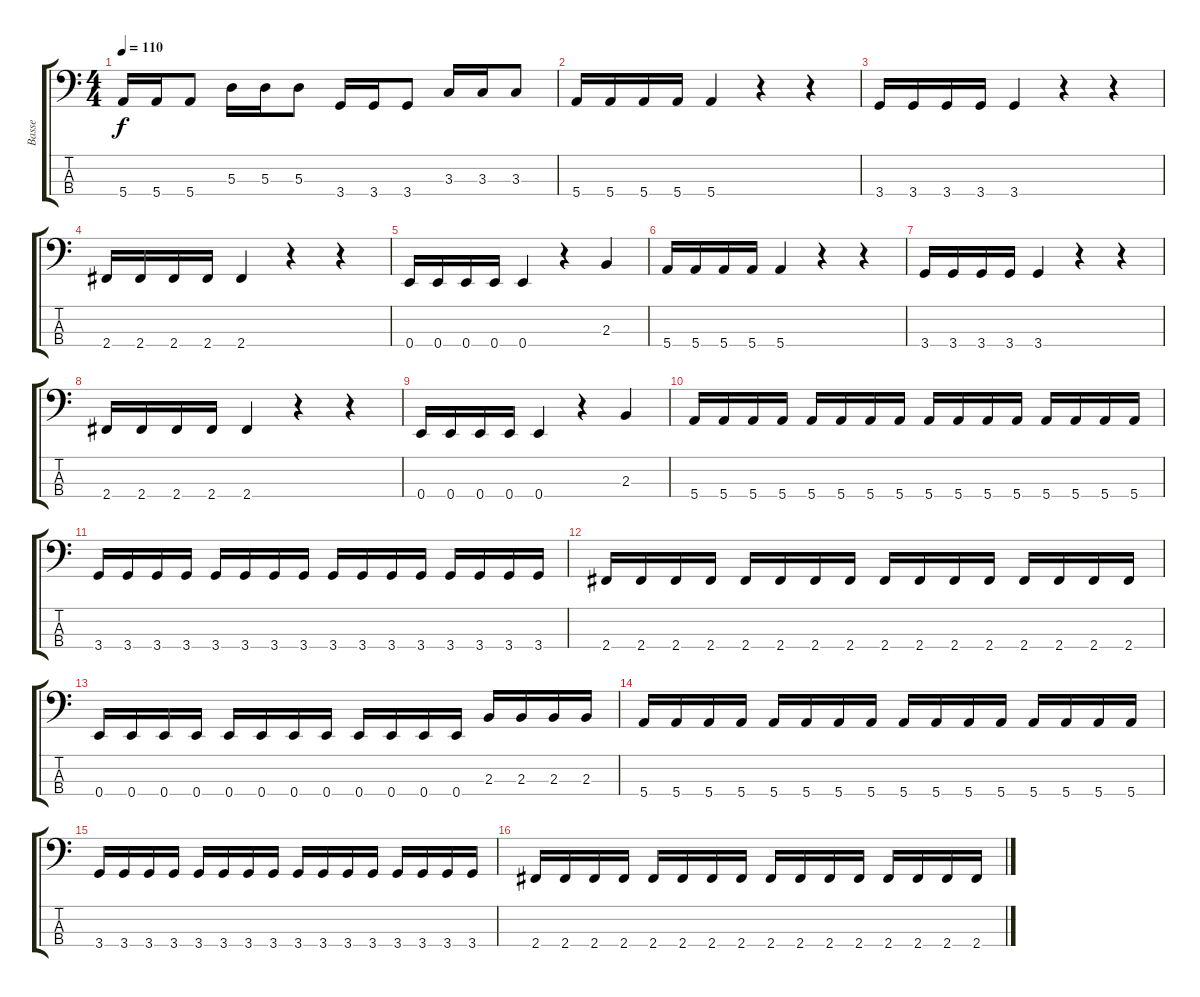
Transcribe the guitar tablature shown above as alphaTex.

\track ("Basse" "Basse") {instrument acousticguitarnylon}
\staff {score tabs}
\tuning (G2 D2 A1 E1) {hide}
\ts (4 4)
\tempo 110
\clef f4
\ks c
5.4.16{dy f} 5.4.16 5.4.8 5.3.16 5.3.16 5.3.8 3.4.16 3.4.16 3.4.8 3.3.16 3.3.16 3.3.8 |
5.4.16 5.4.16 5.4.16 5.4.16 5.4.4 r.4 r.4 |
3.4.16 3.4.16 3.4.16 3.4.16 3.4.4 r.4 r.4 |
2.4.16 2.4.16 2.4.16 2.4.16 2.4.4 r.4 r.4 |
0.4.16 0.4.16 0.4.16 0.4.16 0.4.4 r.4 2.3.4 |
5.4.16 5.4.16 5.4.16 5.4.16 5.4.4 r.4 r.4 |
3.4.16 3.4.16 3.4.16 3.4.16 3.4.4 r.4 r.4 |
2.4.16 2.4.16 2.4.16 2.4.16 2.4.4 r.4 r.4 |
0.4.16 0.4.16 0.4.16 0.4.16 0.4.4 r.4 2.3.4 |
5.4.16 5.4.16 5.4.16 5.4.16 5.4.16 5.4.16 5.4.16 5.4.16 5.4.16 5.4.16 5.4.16 5.4.16 5.4.16 5.4.16 5.4.16 5.4.16 |
3.4.16 3.4.16 3.4.16 3.4.16 3.4.16 3.4.16 3.4.16 3.4.16 3.4.16 3.4.16 3.4.16 3.4.16 3.4.16 3.4.16 3.4.16 3.4.16 |
2.4.16 2.4.16 2.4.16 2.4.16 2.4.16 2.4.16 2.4.16 2.4.16 2.4.16 2.4.16 2.4.16 2.4.16 2.4.16 2.4.16 2.4.16 2.4.16 |
0.4.16 0.4.16 0.4.16 0.4.16 0.4.16 0.4.16 0.4.16 0.4.16 0.4.16 0.4.16 0.4.16 0.4.16 2.3.16 2.3.16 2.3.16 2.3.16 |
5.4.16 5.4.16 5.4.16 5.4.16 5.4.16 5.4.16 5.4.16 5.4.16 5.4.16 5.4.16 5.4.16 5.4.16 5.4.16 5.4.16 5.4.16 5.4.16 |
3.4.16 3.4.16 3.4.16 3.4.16 3.4.16 3.4.16 3.4.16 3.4.16 3.4.16 3.4.16 3.4.16 3.4.16 3.4.16 3.4.16 3.4.16 3.4.16 |
2.4.16 2.4.16 2.4.16 2.4.16 2.4.16 2.4.16 2.4.16 2.4.16 2.4.16 2.4.16 2.4.16 2.4.16 2.4.16 2.4.16 2.4.16 2.4.16
